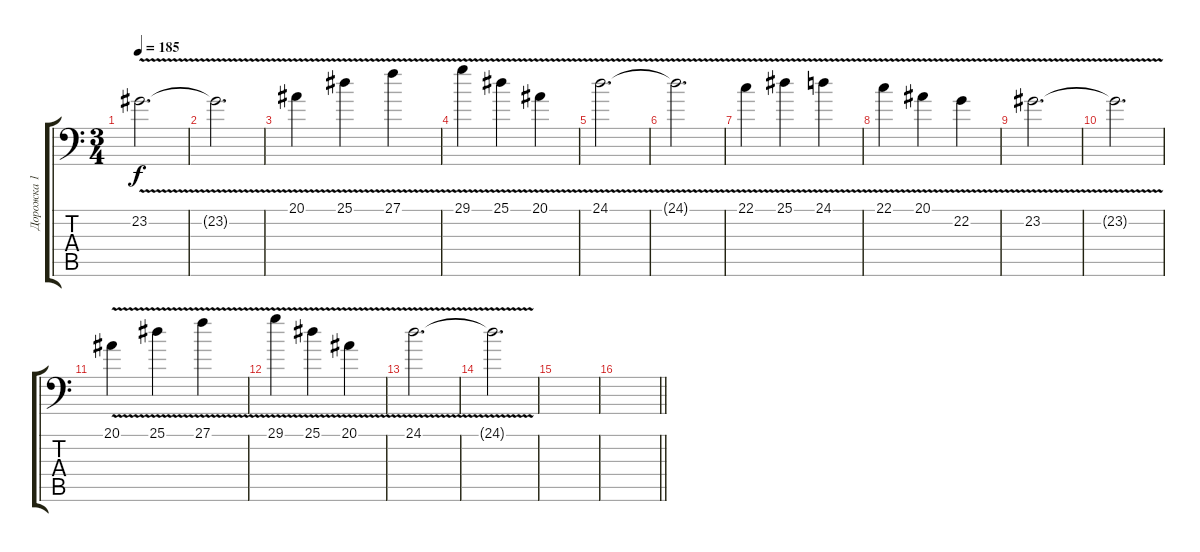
\track ("Дорожка 1" "Дорожка 1") {instrument pad4choir}
\staff {score tabs}
\tuning (D3 A2 F2 C2 G1 C1) {hide}
\ts (3 4)
\tempo 185
\clef f4
\ks c
23.2{v}.2{d dy f} |
23.2{t}.2{d} |
20.1{v}.4 25.1{v}.4 27.1{v}.4 |
29.1{v}.4 25.1{v}.4 20.1{v}.4 |
24.1{v}.2{d} |
24.1{t}.2{d} |
22.1{v}.4{volume 11 instrument pad4choir} 25.1{v}.4 24.1{v}.4 |
22.1{v}.4 20.1{v}.4 22.2{v}.4 |
23.2{v}.2{d} |
23.2{t}.2{d} |
20.1{v}.4 25.1{v}.4 27.1{v}.4 |
29.1{v}.4 25.1{v}.4 20.1{v}.4 |
24.1{v}.2{d} |
24.1{t}.2{d} |
|
\barLineRight lightlight
